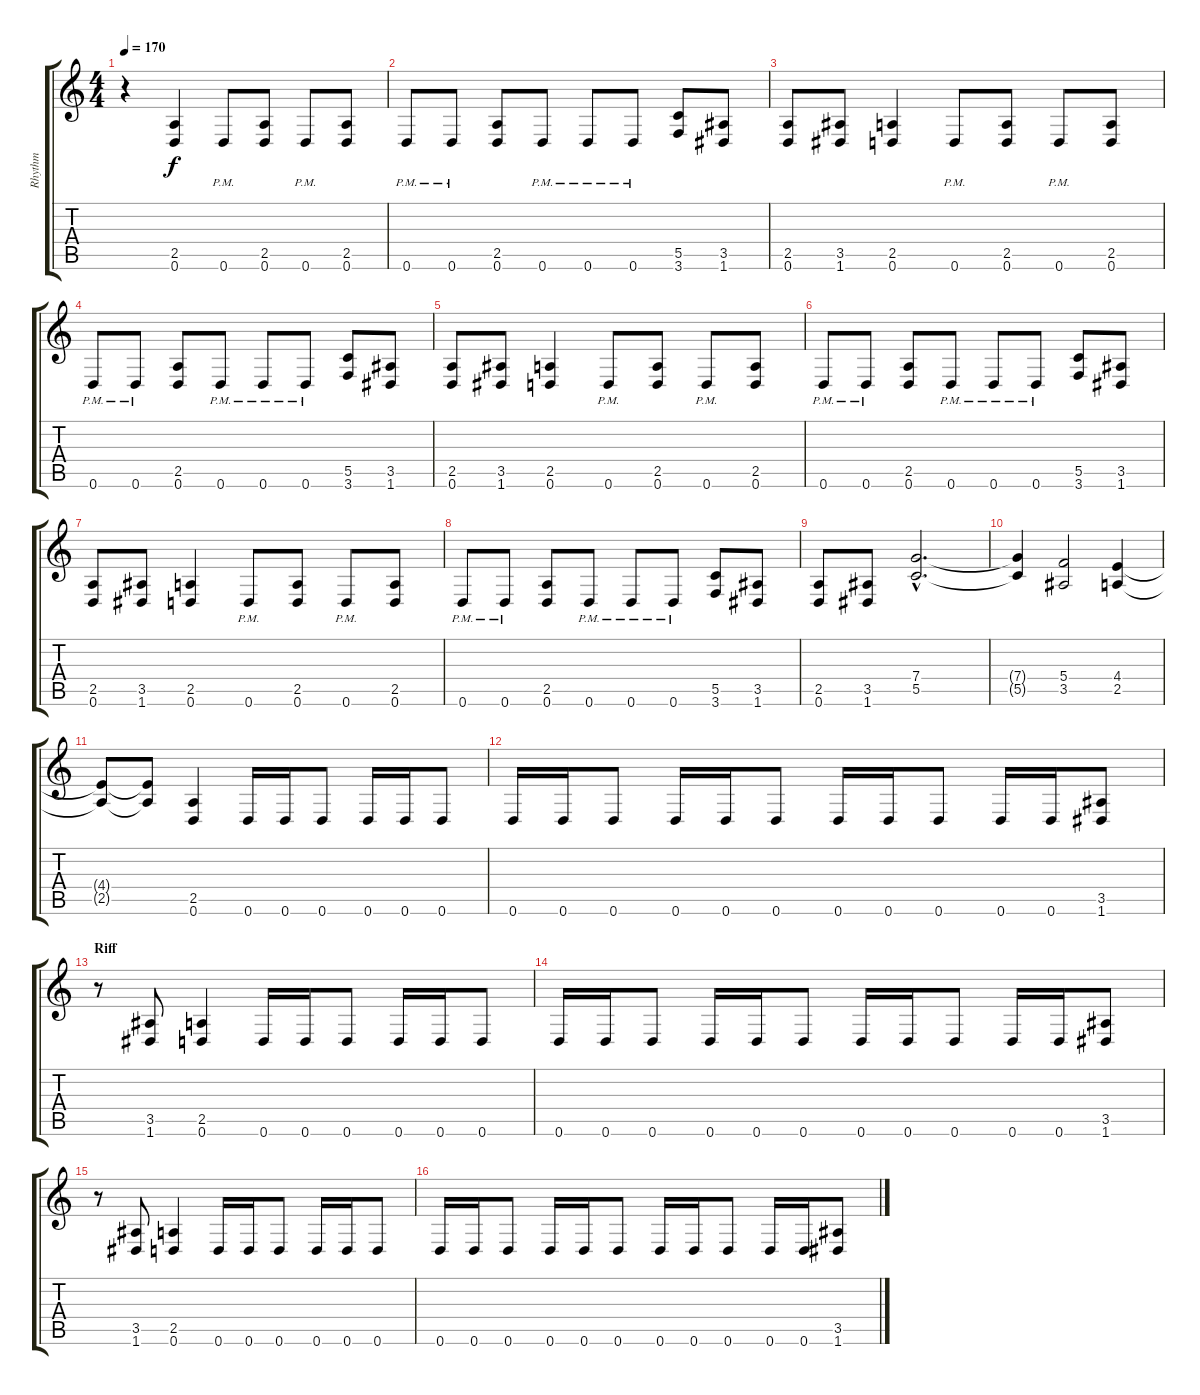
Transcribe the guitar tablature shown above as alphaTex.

\track ("Rhythm" "Rhythm") {instrument distortionguitar}
\staff {score tabs}
\tuning (D4 A3 F3 C3 G2 D2) {hide}
\ts (4 4)
\tempo 170
\clef g2
\ks c
r.4{dy f} (2.5 0.6).4 0.6{pm}.8 (2.5 0.6).8 0.6{pm}.8 (2.5 0.6).8 |
0.6{pm}.8 0.6{pm}.8 (2.5 0.6).8 0.6{pm}.8 0.6{pm}.8 0.6{pm}.8 (5.5 3.6).8 (3.5 1.6).8 |
(2.5 0.6).8 (3.5 1.6).8 (2.5 0.6).4 0.6{pm}.8 (2.5 0.6).8 0.6{pm}.8 (2.5 0.6).8 |
0.6{pm}.8 0.6{pm}.8 (2.5 0.6).8 0.6{pm}.8 0.6{pm}.8 0.6{pm}.8 (5.5 3.6).8 (3.5 1.6).8 |
(2.5 0.6).8 (3.5 1.6).8 (2.5 0.6).4 0.6{pm}.8 (2.5 0.6).8 0.6{pm}.8 (2.5 0.6).8 |
0.6{pm}.8 0.6{pm}.8 (2.5 0.6).8 0.6{pm}.8 0.6{pm}.8 0.6{pm}.8 (5.5 3.6).8 (3.5 1.6).8 |
(2.5 0.6).8 (3.5 1.6).8 (2.5 0.6).4 0.6{pm}.8 (2.5 0.6).8 0.6{pm}.8 (2.5 0.6).8 |
0.6{pm}.8 0.6{pm}.8 (2.5 0.6).8 0.6{pm}.8 0.6{pm}.8 0.6{pm}.8 (5.5 3.6).8 (3.5 1.6).8 |
(2.5 0.6).8 (3.5 1.6).8 (7.4{hac} 5.5{hac}).2{d} |
(7.4{t} 5.5{t}).4 (5.4 3.5).2 (4.4 2.5).4 |
(4.4{t} 2.5{t}).8 (4.4{t} 2.5{t}).8 (2.5 0.6).4 0.6.16 0.6.16 0.6.8 0.6.16 0.6.16 0.6.8 |
0.6.16 0.6.16 0.6.8 0.6.16 0.6.16 0.6.8 0.6.16 0.6.16 0.6.8 0.6.16 0.6.16 (3.5 1.6).8 |
\section ("" "Riff")
r.8 (3.5 1.6).8 (2.5 0.6).4 0.6.16 0.6.16 0.6.8 0.6.16 0.6.16 0.6.8 |
0.6.16 0.6.16 0.6.8 0.6.16 0.6.16 0.6.8 0.6.16 0.6.16 0.6.8 0.6.16 0.6.16 (3.5 1.6).8 |
r.8 (3.5 1.6).8 (2.5 0.6).4 0.6.16 0.6.16 0.6.8 0.6.16 0.6.16 0.6.8 |
0.6.16 0.6.16 0.6.8 0.6.16 0.6.16 0.6.8 0.6.16 0.6.16 0.6.8 0.6.16 0.6.16 (3.5 1.6).8
